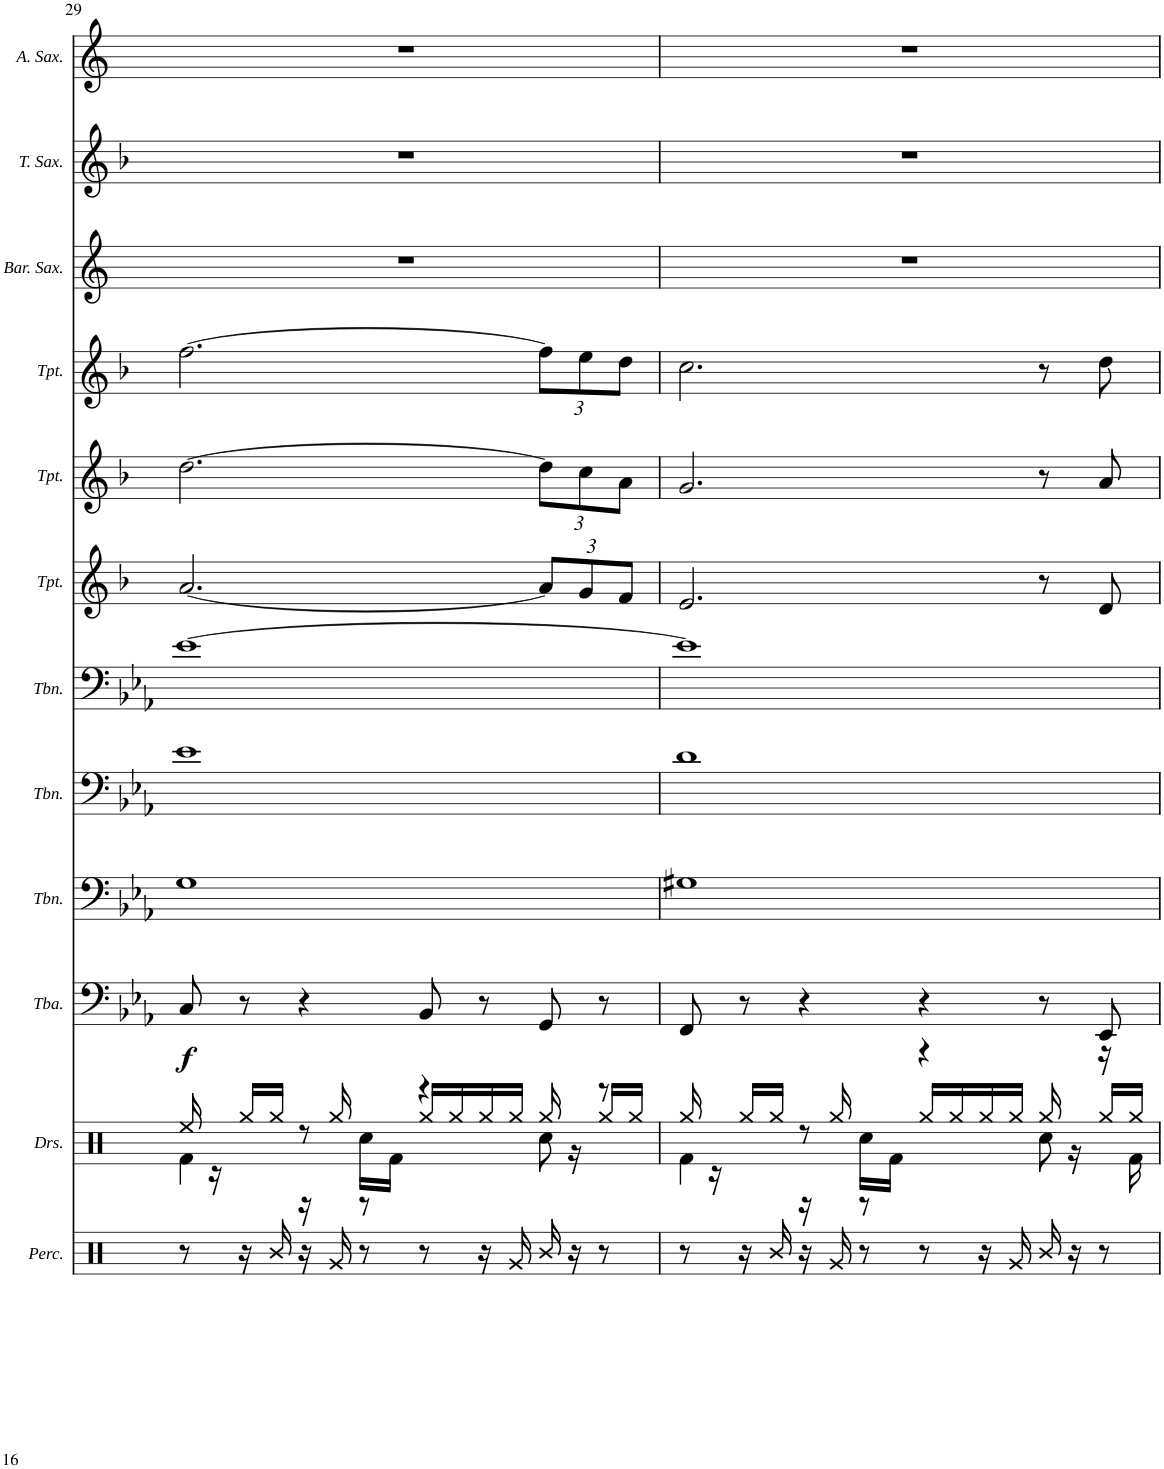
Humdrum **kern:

**kern	**kern	**kern	**dynam	**kern	**kern	**kern	**kern	**kern	**kern	**kern	**kern	**kern
*part12	*part11	*part10	*part10	*part9	*part8	*part7	*part6	*part5	*part4	*part3	*part2	*part1
*staff12	*staff11	*staff10	*staff10	*staff9	*staff8	*staff7	*staff6	*staff5	*staff4	*staff3	*staff2	*staff1
*I"Percussion	*I"Drumset	*I"Tuba	*	*I"Trombone	*I"Trombone	*I"Trombone	*I"Trumpet	*I"Trumpet	*I"Trumpet	*I"Baritone Saxophone	*I"Tenor Saxophone	*I"Alto Saxophone
*I'Perc.	*I'Drs.	*I'Tba.	*	*I'Tbn.	*I'Tbn.	*I'Tbn.	*I'Tpt.	*I'Tpt.	*I'Tpt.	*I'Bar. Sax.	*I'T. Sax.	*I'A. Sax.
!!LO:PB:g=z
*clefX	*clefX	*clefF4	*	*clefF4	*clefF4	*clefF4	*clefG2	*clefG2	*clefG2	*clefG2	*clefG2	*clefG2
*	*	*	*	*	*	*	*Trd1c2	*Trd1c2	*Trd1c2	*Trd12c21	*Trd8c14	*Trd5c9
*k[]	*k[]	*k[b-e-a-]	*	*k[b-e-a-]	*k[b-e-a-]	*k[b-e-a-]	*k[b-]	*k[b-]	*k[b-]	*k[]	*k[b-]	*k[]
*M4/4	*M4/4	*M4/4	*	*M4/4	*M4/4	*M4/4	*M4/4	*M4/4	*M4/4	*M4/4	*M4/4	*M4/4
=29	=29	=29	=29	=29	=29	=29	=29	=29	=29	=29	=29	=29
*	*^	*	*	*	*	*	*	*	*	*	*	*
!	!	!	!	!LO:DY:b	!	!	!	!	!	!	!	!	!
8r	4Rf\	16Ree/	8C/	f	1G	1e-	[1e-	[2.a/	[2.dd\	[2.ff\	1r	1r	1r
.	.	16r	.	.	.	.	.	.	.	.	.	.	.
16r	.	16Rgg/LL	8r	.	.	.	.	.	.	.	.	.	.
16R/	.	16Rgg/JJ	.	.	.	.	.	.	.	.	.	.	.
16r	8r	16r	4r	.	.	.	.	.	.	.	.	.	.
16Rg/	.	16Rgg/	.	.	.	.	.	.	.	.	.	.	.
8r	16Rcc\LL	8r	.	.	.	.	.	.	.	.	.	.	.
.	16Rf\JJ	.	.	.	.	.	.	.	.	.	.	.	.
8r	4r	16Rgg/LL	8BB-/	.	.	.	.	.	.	.	.	.	.
.	.	16Rgg/	.	.	.	.	.	.	.	.	.	.	.
16r	.	16Rgg/	8r	.	.	.	.	.	.	.	.	.	.
16Rg/	.	16Rgg/JJ	.	.	.	.	.	.	.	.	.	.	.
*	*	*	*	*	*	*	*	*Xbrackettup	*Xbrackettup	*Xbrackettup	*	*	*
16R/	8Rcc\	16Rgg/	8GG/	.	.	.	.	12a/L]	12dd\L]	12ff\L]	.	.	.
16r	.	16r	.	.	.	.	.	.	.	.	.	.	.
.	.	.	.	.	.	.	.	12g/	12cc\	12ee\	.	.	.
8r	8r	16Rgg/LL	8r	.	.	.	.	.	.	.	.	.	.
.	.	.	.	.	.	.	.	12f/J	12a\J	12dd\J	.	.	.
.	.	16Rgg/JJ	.	.	.	.	.	.	.	.	.	.	.
=30	=30	=30	=30	=30	=30	=30	=30	=30	=30	=30	=30	=30	=30
8r	4Rf\	16Rgg/	8FF/	.	1G#X	1d	1e-]	2.e/	2.g/	2.cc\	1r	1r	1r
.	.	16r	.	.	.	.	.	.	.	.	.	.	.
16r	.	16Rgg/LL	8r	.	.	.	.	.	.	.	.	.	.
16R/	.	16Rgg/JJ	.	.	.	.	.	.	.	.	.	.	.
16r	8r	16r	4r	.	.	.	.	.	.	.	.	.	.
16Rg/	.	16Rgg/	.	.	.	.	.	.	.	.	.	.	.
8r	16Rcc\LL	8r	.	.	.	.	.	.	.	.	.	.	.
.	16Rf\JJ	.	.	.	.	.	.	.	.	.	.	.	.
8r	4r	16Rgg/LL	4r	.	.	.	.	.	.	.	.	.	.
.	.	16Rgg/	.	.	.	.	.	.	.	.	.	.	.
16r	.	16Rgg/	.	.	.	.	.	.	.	.	.	.	.
16Rg/	.	16Rgg/JJ	.	.	.	.	.	.	.	.	.	.	.
16R/	8Rcc\	16Rgg/	8r	.	.	.	.	8r	8r	8r	.	.	.
16r	.	16r	.	.	.	.	.	.	.	.	.	.	.
8r	16r	16Rgg/LL	8EE-/	.	.	.	.	8d/	8a/	8dd\	.	.	.
.	16Rf\	16Rgg/JJ	.	.	.	.	.	.	.	.	.	.	.
*	*v	*v	*	*	*	*	*	*	*	*	*	*	*
=	=	=	=	=	=	=	=	=	=	=	=	=
*-	*-	*-	*-	*-	*-	*-	*-	*-	*-	*-	*-	*-
